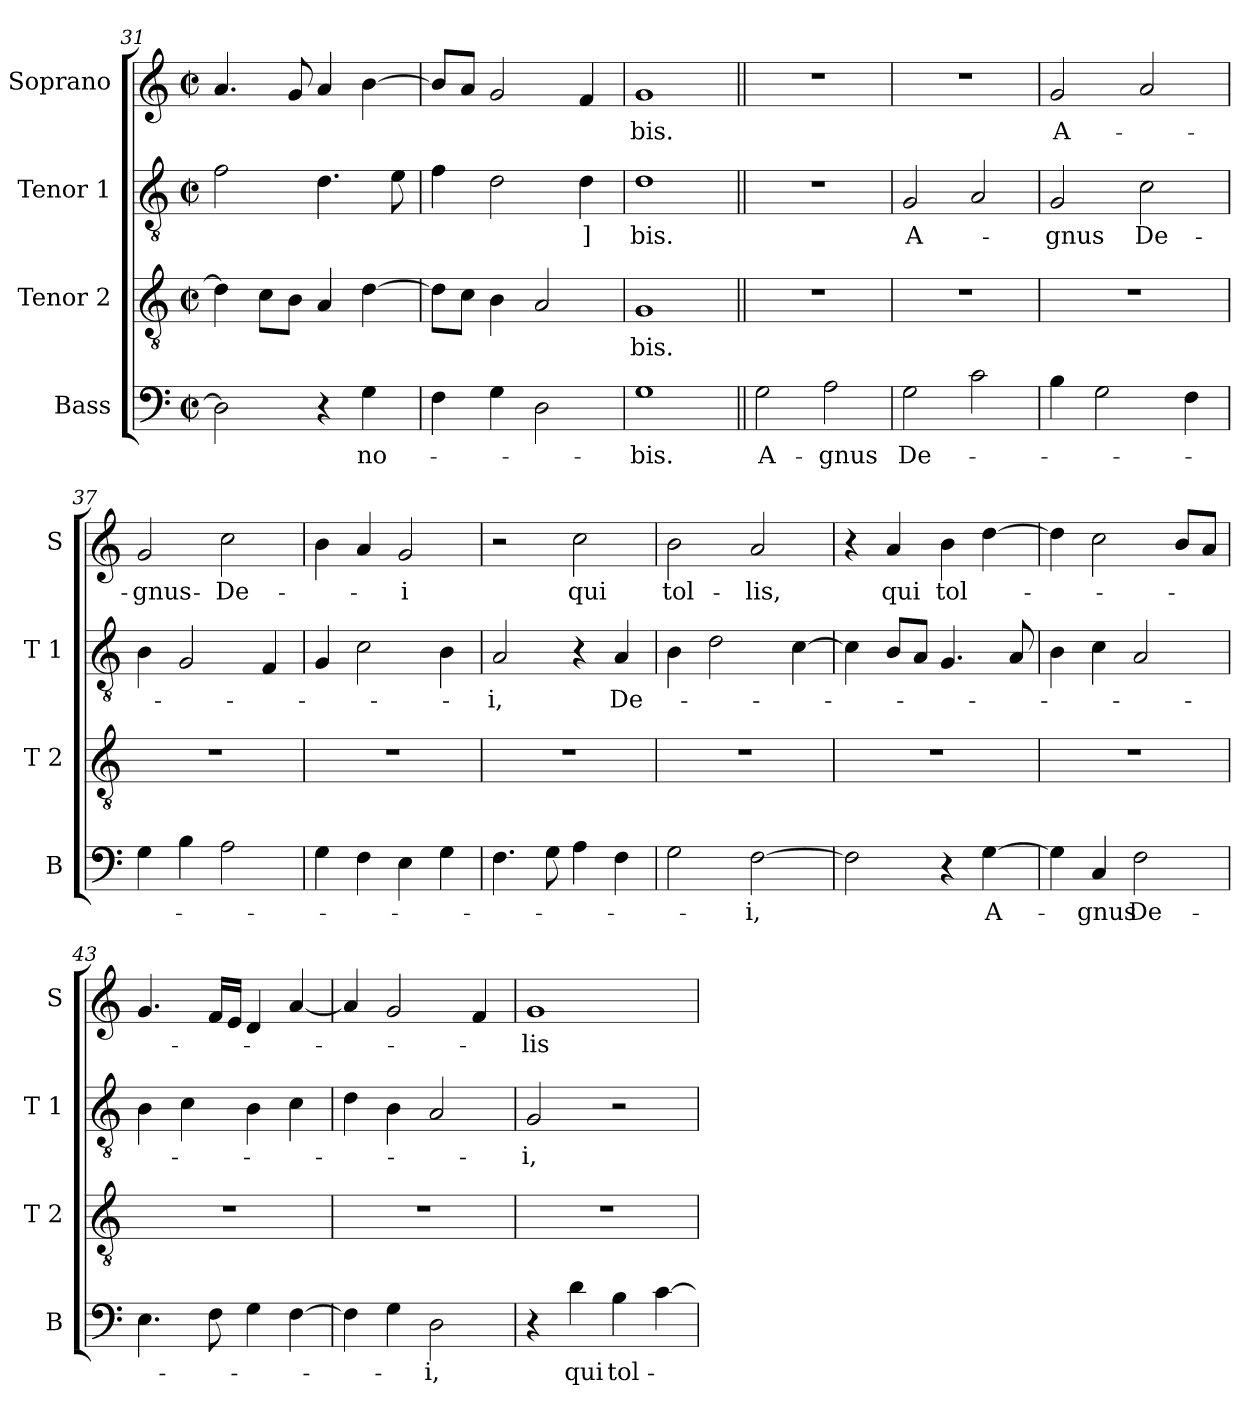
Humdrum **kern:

**kern	**text	**kern	**text	**kern	**text	**kern	**text
*part4	*part4	*part3	*part3	*part2	*part2	*part1	*part1
*staff4	*staff4	*staff3	*staff3	*staff2	*staff2	*staff1	*staff1
*I"Bass	*	*I"Tenor 2	*	*I"Tenor 1	*	*I"Soprano	*
*I'B	*	*I'T 2	*	*I'T 1	*	*I'S	*
*clefF4	*	*clefGv2	*	*clefGv2	*	*clefG2	*
*k[]	*	*k[]	*	*k[]	*	*k[]	*
*C:	*	*C:	*	*C:	*	*C:	*
*M2/2	*	*M2/2	*	*M2/2	*	*M2/2	*
*met(c|)	*	*met(c|)	*	*met(c|)	*	*met(c|)	*
=31	=31	=31	=31	=31	=31	=31	=31
2D\]	.	4d\]	.	2f\	.	4.a/	.
.	.	8c\L	.	.	.	.	.
.	.	8B\J	.	.	.	8g/	.
4r	.	4A/	.	4.d\	.	4a/	.
!	!LO:LY:b	!	!	!	!	!	!
4G\	no-	[4d\	.	.	.	[4b\	.
.	.	.	.	8e\	.	.	.
=32	=32	=32	=32	=32	=32	=32	=32
4F\	.	8d\L]	.	4f\	.	8b/L]	.
.	.	8c\J	.	.	.	8a/J	.
4G\	.	4B\	.	2d\	.	2g/	.
2D\	.	2A/	.	.	.	.	.
!	!	!	!	!	!LO:LY:b	!	!
.	.	.	.	4d\	-]	4f/	.
=33	=33	=33	=33	=33	=33	=33	=33
!	!LO:LY:b	!	!LO:LY:b	!	!LO:LY:b	!	!LO:LY:b
1G	-bis.	1G	-bis.	1d	bis.	1g	-bis.
!!LO:LB:g=z
=34||	=34||	=34||	=34||	=34||	=34||	=34||	=34||
!	!LO:LY:b	!	!	!	!	!	!
2G\	A-	1r	.	1r	.	1r	.
!	!LO:LY:b	!	!	!	!	!	!
2A\	-gnus	.	.	.	.	.	.
=35	=35	=35	=35	=35	=35	=35	=35
!	!LO:LY:b	!	!	!	!LO:LY:b	!	!
2G\	De-	1r	.	2G/	A-	1r	.
2c\	.	.	.	2A/	.	.	.
=36	=36	=36	=36	=36	=36	=36	=36
!	!	!	!	!	!LO:LY:b	!	!LO:LY:b
4B\	.	1r	.	2G/	-gnus	2g/	A-
2G\	.	.	.	.	.	.	.
!	!	!	!	!	!LO:LY:b	!	!
.	.	.	.	2c\	De-	2a/	.
4F\	.	.	.	.	.	.	.
=37	=37	=37	=37	=37	=37	=37	=37
!	!	!	!	!	!	!	!LO:LY:b
4G\	.	1r	.	4B\	.	2g/	-gnus-
4B\	.	.	.	2G/	.	.	.
!	!	!	!	!	!	!	!LO:LY:b
2A\	.	.	.	.	.	2cc\	-De-
.	.	.	.	4F/	.	.	.
=38	=38	=38	=38	=38	=38	=38	=38
4G\	.	1r	.	4G/	.	4b\	.
4F\	.	.	.	2c\	.	4a/	.
!	!	!	!	!	!	!	!LO:LY:b
4E\	.	.	.	.	.	2g/	-i
4G\	.	.	.	4B\	.	.	.
=39	=39	=39	=39	=39	=39	=39	=39
!	!	!	!	!	!LO:LY:b	!	!
4.F\	.	1r	.	2A/	-i,	2r	.
8G\	.	.	.	.	.	.	.
!	!	!	!	!	!	!	!LO:LY:b
4A\	.	.	.	4r	.	2cc\	qui
!	!	!	!	!	!LO:LY:b	!	!
4F\	.	.	.	4A/	De-	.	.
!!LO:PB:g=z
=40	=40	=40	=40	=40	=40	=40	=40
!	!	!	!	!	!	!	!LO:LY:b
2G\	.	1r	.	4B\	.	2b\	tol-
.	.	.	.	2d\	.	.	.
!	!LO:LY:b	!	!	!	!	!	!LO:LY:b
[2F\	-i,	.	.	.	.	2a/	-lis,
.	.	.	.	[4c\	.	.	.
=41	=41	=41	=41	=41	=41	=41	=41
2F\]	.	1r	.	4c\]	.	4r	.
!	!	!	!	!	!	!	!LO:LY:b
.	.	.	.	8B/L	.	4a/	qui
.	.	.	.	8A/J	.	.	.
!	!	!	!	!	!	!	!LO:LY:b
4r	.	.	.	4.G/	.	4b\	tol-
!	!LO:LY:b	!	!	!	!	!	!
[4G\	A-	.	.	.	.	[4dd\	.
.	.	.	.	8A/	.	.	.
=42	=42	=42	=42	=42	=42	=42	=42
4G\]	.	1r	.	4B\	.	4dd\]	.
!	!LO:LY:b	!	!	!	!	!	!
4C/	-gnus	.	.	4c\	.	2cc\	.
!	!LO:LY:b	!	!	!	!	!	!
2F\	De-	.	.	2A/	.	.	.
.	.	.	.	.	.	8b/L	.
.	.	.	.	.	.	8a/J	.
=43	=43	=43	=43	=43	=43	=43	=43
4.E\	.	1r	.	4B\	.	4.g/	.
.	.	.	.	4c\	.	.	.
8F\	.	.	.	.	.	16f/LL	.
.	.	.	.	.	.	16e/JJ	.
4G\	.	.	.	4B\	.	4d/	.
[4F\	.	.	.	4c\	.	[4a/	.
=44	=44	=44	=44	=44	=44	=44	=44
4F\]	.	1r	.	4d\	.	4a/]	.
4G\	.	.	.	4B\	.	2g/	.
!	!LO:LY:b	!	!	!	!	!	!
2D\	-i,	.	.	2A/	.	.	.
.	.	.	.	.	.	4f/	.
=45	=45	=45	=45	=45	=45	=45	=45
!	!	!	!	!	!LO:LY:b	!	!LO:LY:b
4r	.	1r	.	2G/	-i,	1g	-lis
!	!LO:LY:b	!	!	!	!	!	!
4d\	qui	.	.	.	.	.	.
!	!LO:LY:b	!	!	!	!	!	!
4B\	tol-	.	.	2r	.	.	.
[4c\	.	.	.	.	.	.	.
=	=	=	=	=	=	=	=
*-	*-	*-	*-	*-	*-	*-	*-
